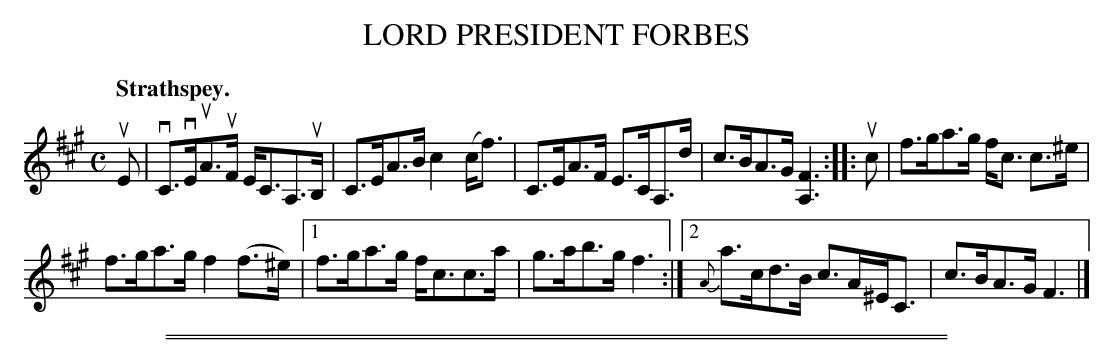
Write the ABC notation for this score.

X:1
T: LORD PRESIDENT FORBES
Q:"Strathspey."
M: C
L: 1/8
K: A
uE |\
vC>vEuA>uF E<CA,>uB, | C>EA>B c2(c<f) |\
C>EA>F E>CA,>d | c>BA>G [F3A,3] ::\
uc |\
f>ga>g f<c c>^e |
f>ga>g f2(f>^e) |\
[1 f>ga>g f<cc>a | g>ab>g f3 :|\
[2 {A}a>cd>B c>A^E<C | c>BA>G F3 |]
